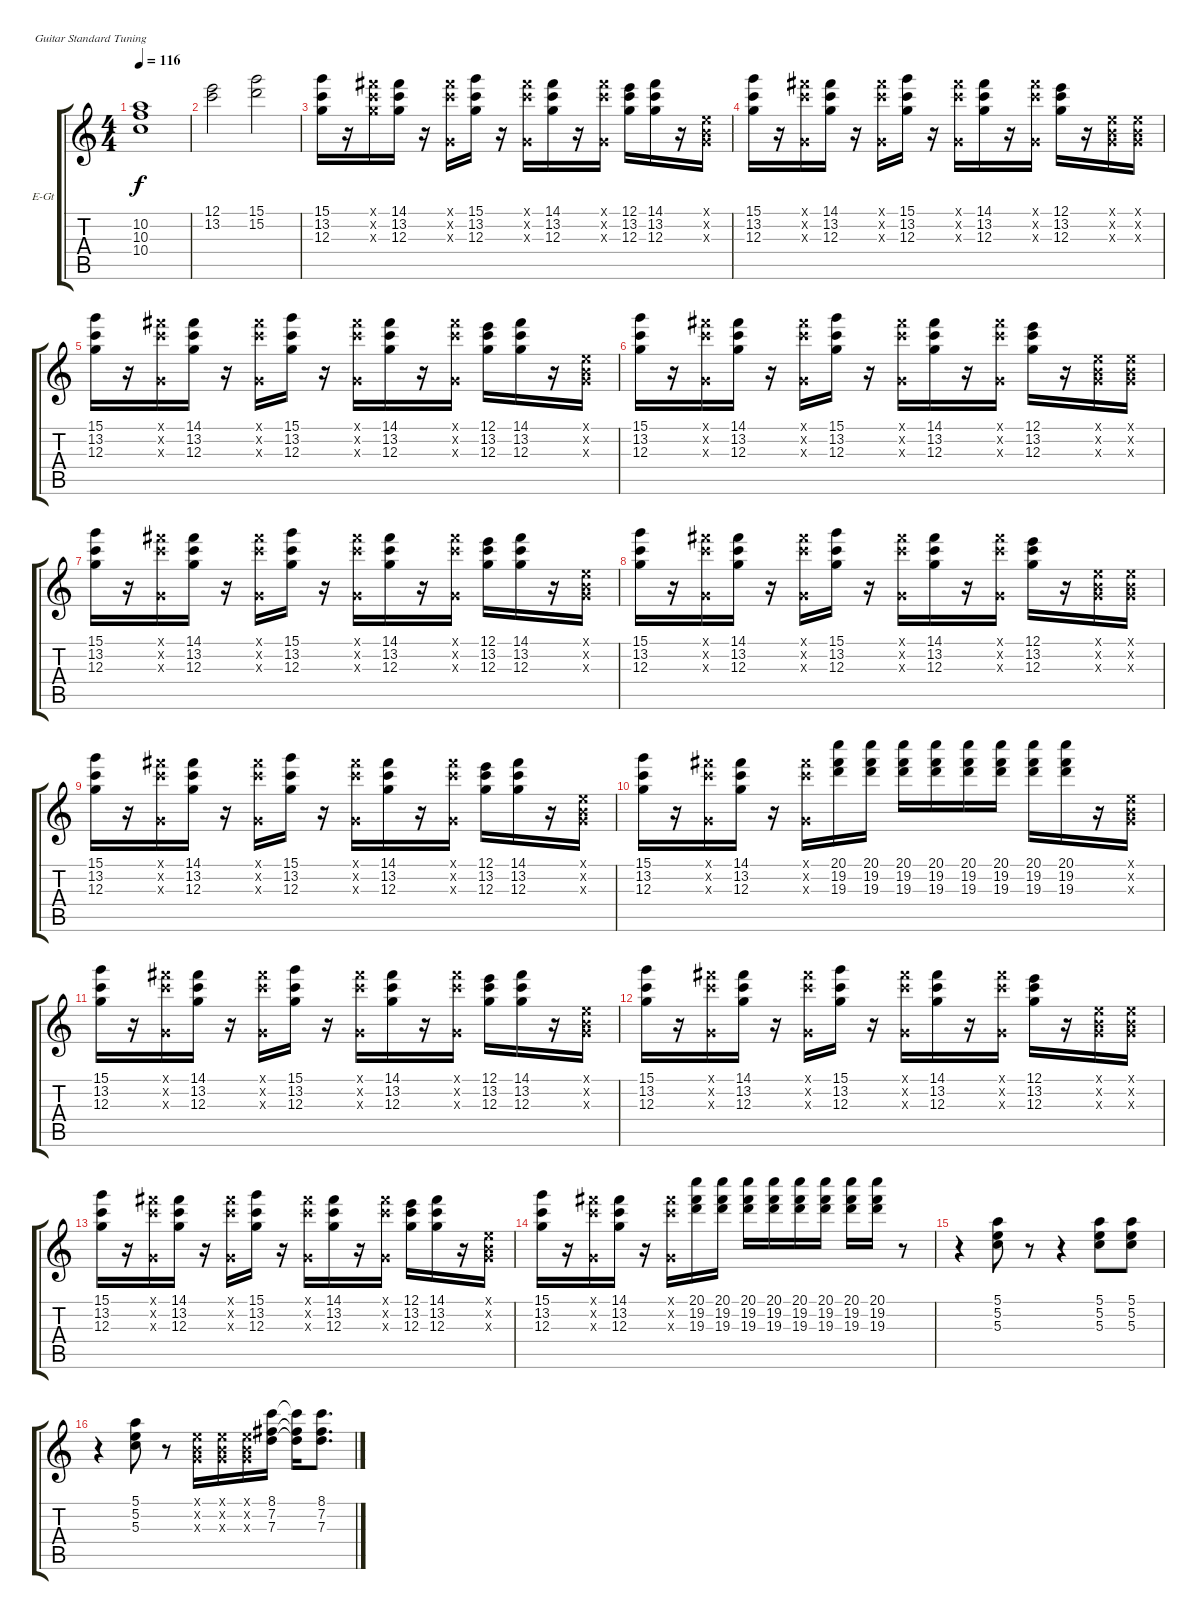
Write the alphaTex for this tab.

\bracketExtendMode groupsimilarinstruments
\firstSystemTrackNameOrientation horizontal
\otherSystemsTrackNameOrientation horizontal
\track ("Gtr. 1" "E-Gt") {instrument distortionguitar}
\staff {score tabs}
\tuning (E4 B3 G3 D3 A2 E2)
\ts (4 4)
\tempo 116
\clef g2
\ks c
(10.2 10.3 10.4).1{dy f instrument distortionguitar} |
(12.1 13.2).2 (15.1 15.2).2 |
(15.1 13.2 12.3).16 r.16 (14.1{x} 13.2{x} 12.3{x}).16 (14.1 13.2 12.3).16 r.16 (14.1{x} 13.2{x} 0.3{x}).16 (15.1 13.2 12.3).16 r.16 (14.1{x} 13.2{x} 0.3{x}).16 (14.1 13.2 12.3).16 r.16 (14.1{x} 13.2{x} 0.3{x}).16 (12.1 13.2 12.3).16 (14.1 13.2 12.3).16 r.16 (0.1{x} 0.2{x} 0.3{x}).16 |
(15.1 13.2 12.3).16 r.16 (14.1{x} 13.2{x} 0.3{x}).16 (14.1 13.2 12.3).16 r.16 (14.1{x} 13.2{x} 0.3{x}).16 (15.1 13.2 12.3).16 r.16 (14.1{x} 13.2{x} 0.3{x}).16 (14.1 13.2 12.3).16 r.16 (14.1{x} 13.2{x} 0.3{x}).16 (12.1 13.2 12.3).16 r.16 (0.1{x} 0.2{x} 0.3{x}).16 (0.1{x} 0.2{x} 0.3{x}).16 |
(15.1 13.2 12.3).16 r.16 (14.1{x} 13.2{x} 0.3{x}).16 (14.1 13.2 12.3).16 r.16 (14.1{x} 13.2{x} 0.3{x}).16 (15.1 13.2 12.3).16 r.16 (14.1{x} 13.2{x} 0.3{x}).16 (14.1 13.2 12.3).16 r.16 (14.1{x} 13.2{x} 0.3{x}).16 (12.1 13.2 12.3).16 (14.1 13.2 12.3).16 r.16 (0.1{x} 0.2{x} 0.3{x}).16 |
(15.1 13.2 12.3).16 r.16 (14.1{x} 13.2{x} 0.3{x}).16 (14.1 13.2 12.3).16 r.16 (14.1{x} 13.2{x} 0.3{x}).16 (15.1 13.2 12.3).16 r.16 (14.1{x} 13.2{x} 0.3{x}).16 (14.1 13.2 12.3).16 r.16 (14.1{x} 13.2{x} 0.3{x}).16 (12.1 13.2 12.3).16 r.16 (0.1{x} 0.2{x} 0.3{x}).16 (0.1{x} 0.2{x} 0.3{x}).16 |
(15.1 13.2 12.3).16 r.16 (14.1{x} 13.2{x} 0.3{x}).16 (14.1 13.2 12.3).16 r.16 (14.1{x} 13.2{x} 0.3{x}).16 (15.1 13.2 12.3).16 r.16 (14.1{x} 13.2{x} 0.3{x}).16 (14.1 13.2 12.3).16 r.16 (14.1{x} 13.2{x} 0.3{x}).16 (12.1 13.2 12.3).16 (14.1 13.2 12.3).16 r.16 (0.1{x} 0.2{x} 0.3{x}).16 |
(15.1 13.2 12.3).16 r.16 (14.1{x} 13.2{x} 0.3{x}).16 (14.1 13.2 12.3).16 r.16 (14.1{x} 13.2{x} 0.3{x}).16 (15.1 13.2 12.3).16 r.16 (14.1{x} 13.2{x} 0.3{x}).16 (14.1 13.2 12.3).16 r.16 (14.1{x} 13.2{x} 0.3{x}).16 (12.1 13.2 12.3).16 r.16 (0.1{x} 0.2{x} 0.3{x}).16 (0.1{x} 0.2{x} 0.3{x}).16 |
(15.1 13.2 12.3).16 r.16 (14.1{x} 13.2{x} 0.3{x}).16 (14.1 13.2 12.3).16 r.16 (14.1{x} 13.2{x} 0.3{x}).16 (15.1 13.2 12.3).16 r.16 (14.1{x} 13.2{x} 0.3{x}).16 (14.1 13.2 12.3).16 r.16 (14.1{x} 13.2{x} 0.3{x}).16 (12.1 13.2 12.3).16 (14.1 13.2 12.3).16 r.16 (0.1{x} 0.2{x} 0.3{x}).16 |
(15.1 13.2 12.3).16 r.16 (14.1{x} 13.2{x} 0.3{x}).16 (14.1 13.2 12.3).16 r.16 (14.1{x} 13.2{x} 0.3{x}).16 (20.1 19.2 19.3).16 (20.1 19.2 19.3).16 (20.1 19.2 19.3).16 (20.1 19.2 19.3).16 (20.1 19.2 19.3).16 (20.1 19.2 19.3).16 (20.1 19.2 19.3).16 (20.1 19.2 19.3).16 r.16 (0.1{x} 0.2{x} 0.3{x}).16 |
(15.1 13.2 12.3).16 r.16 (14.1{x} 13.2{x} 0.3{x}).16 (14.1 13.2 12.3).16 r.16 (14.1{x} 13.2{x} 0.3{x}).16 (15.1 13.2 12.3).16 r.16 (14.1{x} 13.2{x} 0.3{x}).16 (14.1 13.2 12.3).16 r.16 (14.1{x} 13.2{x} 0.3{x}).16 (12.1 13.2 12.3).16 (14.1 13.2 12.3).16 r.16 (0.1{x} 0.2{x} 0.3{x}).16 |
(15.1 13.2 12.3).16 r.16 (14.1{x} 13.2{x} 0.3{x}).16 (14.1 13.2 12.3).16 r.16 (14.1{x} 13.2{x} 0.3{x}).16 (15.1 13.2 12.3).16 r.16 (14.1{x} 13.2{x} 0.3{x}).16 (14.1 13.2 12.3).16 r.16 (14.1{x} 13.2{x} 0.3{x}).16 (12.1 13.2 12.3).16 r.16 (0.1{x} 0.2{x} 0.3{x}).16 (0.1{x} 0.2{x} 0.3{x}).16 |
(15.1 13.2 12.3).16 r.16 (14.1{x} 13.2{x} 0.3{x}).16 (14.1 13.2 12.3).16 r.16 (14.1{x} 13.2{x} 0.3{x}).16 (15.1 13.2 12.3).16 r.16 (14.1{x} 13.2{x} 0.3{x}).16 (14.1 13.2 12.3).16 r.16 (14.1{x} 13.2{x} 0.3{x}).16 (12.1 13.2 12.3).16 (14.1 13.2 12.3).16 r.16 (0.1{x} 0.2{x} 0.3{x}).16 |
(15.1 13.2 12.3).16 r.16 (14.1{x} 13.2{x} 0.3{x}).16 (14.1 13.2 12.3).16 r.16 (14.1{x} 13.2{x} 0.3{x}).16 (20.1 19.2 19.3).16 (20.1 19.2 19.3).16 (20.1 19.2 19.3).16 (20.1 19.2 19.3).16 (20.1 19.2 19.3).16 (20.1 19.2 19.3).16 (20.1 19.2 19.3).16 (20.1 19.2 19.3).16 r.8 |
r.4 (5.1 5.2 5.3).8 r.8 r.4 (5.1 5.2 5.3).8 (5.1 5.2 5.3).8 |
r.4 (5.1 5.2 5.3).8 r.8 (0.1{x} 0.2{x} 0.3{x}).16 (0.1{x} 0.2{x} 0.3{x}).16 (0.1{x} 0.2{x} 0.3{x}).16 (8.1 7.2 7.3).16 (8.1{t} 7.2{t} 7.3{t}).16 (8.1 7.2 7.3).8{d}
